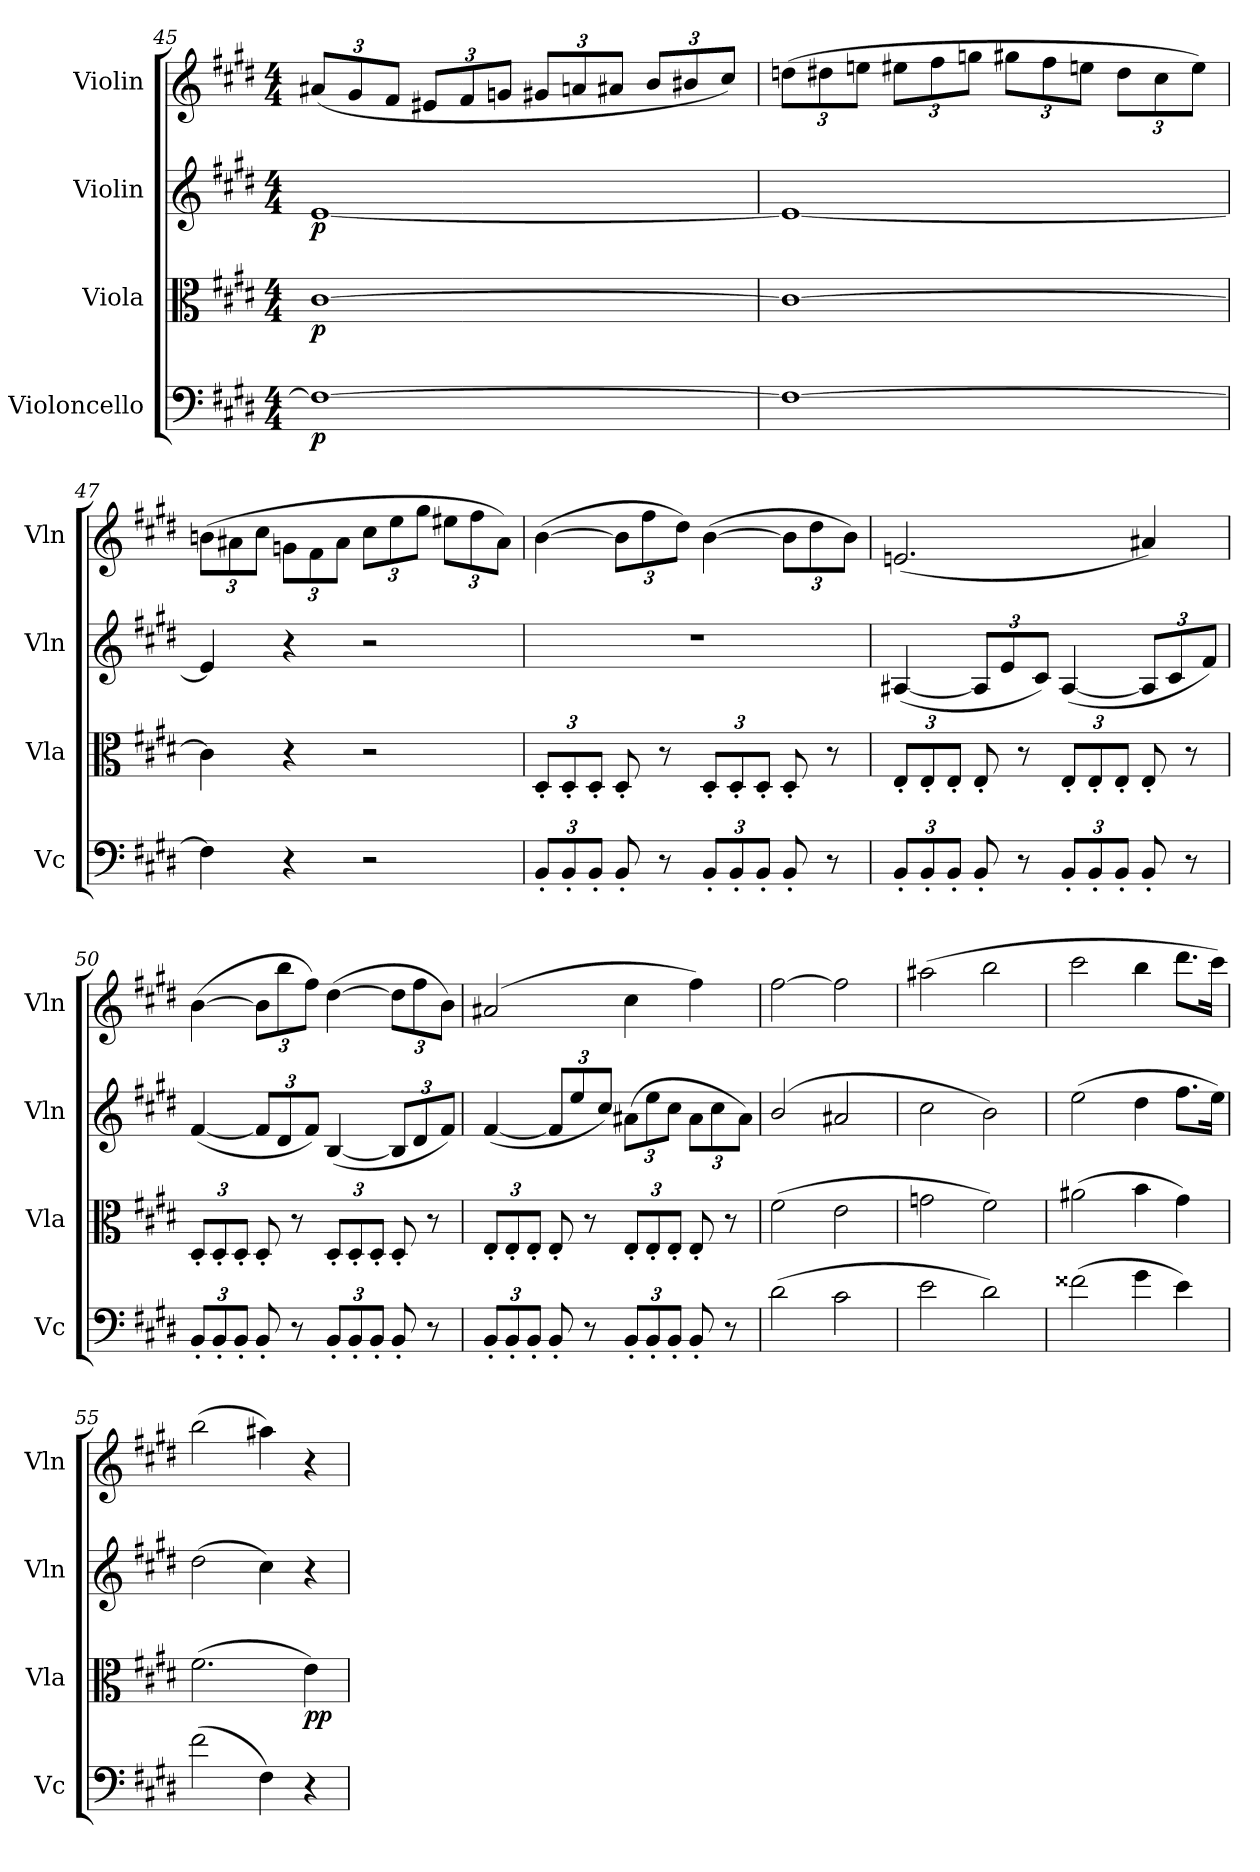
**kern	**dynam	**kern	**dynam	**kern	**dynam	**kern
*part4	*part4	*part3	*part3	*part2	*part2	*part1
*staff4	*staff4	*staff3	*staff3	*staff2	*staff2	*staff1
*I"Violoncello	*	*I"Viola	*	*I"Violin	*	*I"Violin
*I'Vc	*	*I'Vla	*	*I'Vln	*	*I'Vln
*clefF4	*	*clefC3	*	*clefG2	*	*clefG2
*k[f#c#g#d#]	*	*k[f#c#g#d#]	*	*k[f#c#g#d#]	*	*k[f#c#g#d#]
*M4/4	*	*M4/4	*	*M4/4	*	*M4/4
=45	=45	=45	=45	=45	=45	=45
1F#_	p	[1c#	p	[1e	p	(12a#X/L
.	.	.	.	.	.	12g#/
.	.	.	.	.	.	12f#/J
.	.	.	.	.	.	12e#X/L
.	.	.	.	.	.	12f#/
.	.	.	.	.	.	12gn/J
.	.	.	.	.	.	12g#X/L
.	.	.	.	.	.	12an/
.	.	.	.	.	.	12a#X/J
.	.	.	.	.	.	12b/L
.	.	.	.	.	.	12b#X/
.	.	.	.	.	.	12cc#/J)
=46	=46	=46	=46	=46	=46	=46
1F#_	.	1c#_	.	1e_	.	(12ddn\L
.	.	.	.	.	.	12dd#X\
.	.	.	.	.	.	12een\J
.	.	.	.	.	.	12ee#X\L
.	.	.	.	.	.	12ff#\
.	.	.	.	.	.	12ggn\J
.	.	.	.	.	.	12gg#X\L
.	.	.	.	.	.	12ff#\
.	.	.	.	.	.	12een\J
.	.	.	.	.	.	12dd#\L
.	.	.	.	.	.	12cc#\
.	.	.	.	.	.	12ee\J)
=47	=47	=47	=47	=47	=47	=47
4F#\]	.	4c#\]	.	4e/]	.	(12bn\L
.	.	.	.	.	.	12a#X\
.	.	.	.	.	.	12cc#\J
4r	.	4r	.	4r	.	12gn\L
.	.	.	.	.	.	12f#\
.	.	.	.	.	.	12a#\J
2r	.	2r	.	2r	.	12cc#\L
.	.	.	.	.	.	12ee\
.	.	.	.	.	.	12gg#\J
.	.	.	.	.	.	12ee#X\L
.	.	.	.	.	.	12ff#\
.	.	.	.	.	.	12a#\J)
=48	=48	=48	=48	=48	=48	=48
12BB'/L	.	12D#'/L	.	1r	.	([4b\
12BB'/	.	12D#'/	.	.	.	.
12BB'/J	.	12D#'/J	.	.	.	.
8BB'/	.	8D#'/	.	.	.	12b\L]
.	.	.	.	.	.	12ff#\
8r	.	8r	.	.	.	.
.	.	.	.	.	.	12dd#\J)
12BB'/L	.	12D#'/L	.	.	.	([4b\
12BB'/	.	12D#'/	.	.	.	.
12BB'/J	.	12D#'/J	.	.	.	.
8BB'/	.	8D#'/	.	.	.	12b\L]
.	.	.	.	.	.	12dd#\
8r	.	8r	.	.	.	.
.	.	.	.	.	.	12b\J)
=49	=49	=49	=49	=49	=49	=49
12BB'/L	.	12E'/L	.	([4A#X/	.	(2.en/
12BB'/	.	12E'/	.	.	.	.
12BB'/J	.	12E'/J	.	.	.	.
8BB'/	.	8E'/	.	12A#/L]	.	.
.	.	.	.	12e/	.	.
8r	.	8r	.	.	.	.
.	.	.	.	12c#/J)	.	.
12BB'/L	.	12E'/L	.	([4A#/	.	.
12BB'/	.	12E'/	.	.	.	.
12BB'/J	.	12E'/J	.	.	.	.
8BB'/	.	8E'/	.	12A#/L]	.	4a#X/)
.	.	.	.	12c#/	.	.
8r	.	8r	.	.	.	.
.	.	.	.	12f#/J)	.	.
=50	=50	=50	=50	=50	=50	=50
12BB'/L	.	12D#'/L	.	([4f#/	.	([4b\
12BB'/	.	12D#'/	.	.	.	.
12BB'/J	.	12D#'/J	.	.	.	.
8BB'/	.	8D#'/	.	12f#/L]	.	12b\L]
.	.	.	.	12d#/	.	12bb\
8r	.	8r	.	.	.	.
.	.	.	.	12f#/J)	.	12ff#\J)
12BB'/L	.	12D#'/L	.	([4B/	.	([4dd#\
12BB'/	.	12D#'/	.	.	.	.
12BB'/J	.	12D#'/J	.	.	.	.
8BB'/	.	8D#'/	.	12B/L]	.	12dd#\L]
.	.	.	.	12d#/	.	12ff#\
8r	.	8r	.	.	.	.
.	.	.	.	12f#/J)	.	12b\J)
=51	=51	=51	=51	=51	=51	=51
12BB'/L	.	12E'/L	.	([4f#/	.	(2a#X/
12BB'/	.	12E'/	.	.	.	.
12BB'/J	.	12E'/J	.	.	.	.
8BB'/	.	8E'/	.	12f#/L]	.	.
.	.	.	.	12ee/	.	.
8r	.	8r	.	.	.	.
.	.	.	.	12cc#/J)	.	.
12BB'/L	.	12E'/L	.	(12a#X\L	.	4cc#\
12BB'/	.	12E'/	.	12ee\	.	.
12BB'/J	.	12E'/J	.	12cc#\J	.	.
8BB'/	.	8E'/	.	12a#\L	.	4ff#\)
.	.	.	.	12cc#\	.	.
8r	.	8r	.	.	.	.
.	.	.	.	12a#\J)	.	.
=52	=52	=52	=52	=52	=52	=52
(2d#\	.	(2f#\	.	(2b/	.	[2ff#\
2c#\	.	2e\	.	2a#X/	.	2ff#\]
=53	=53	=53	=53	=53	=53	=53
2e\	.	2gn\	.	2cc#\	.	(2aa#X\
2d#\)	.	2f#\)	.	2b\)	.	2bb\
=54	=54	=54	=54	=54	=54	=54
(2f##X\	.	(2a#X\	.	(2ee\	.	2ccc#\
4g#\	.	4b\	.	4dd#\	.	4bb\
4e\)	.	4g#\)	.	8.ff#\L	.	8.ddd#\L
.	.	.	.	16ee\Jk)	.	16ccc#\Jk)
=55	=55	=55	=55	=55	=55	=55
(2f#\	.	(2.f#\	.	(2dd#\	.	(2bb\
4F#\)	.	.	.	4cc#\)	.	4aa#X\)
4r	.	4e\)	pp	4r	.	4r
=	=	=	=	=	=	=
*-	*-	*-	*-	*-	*-	*-
